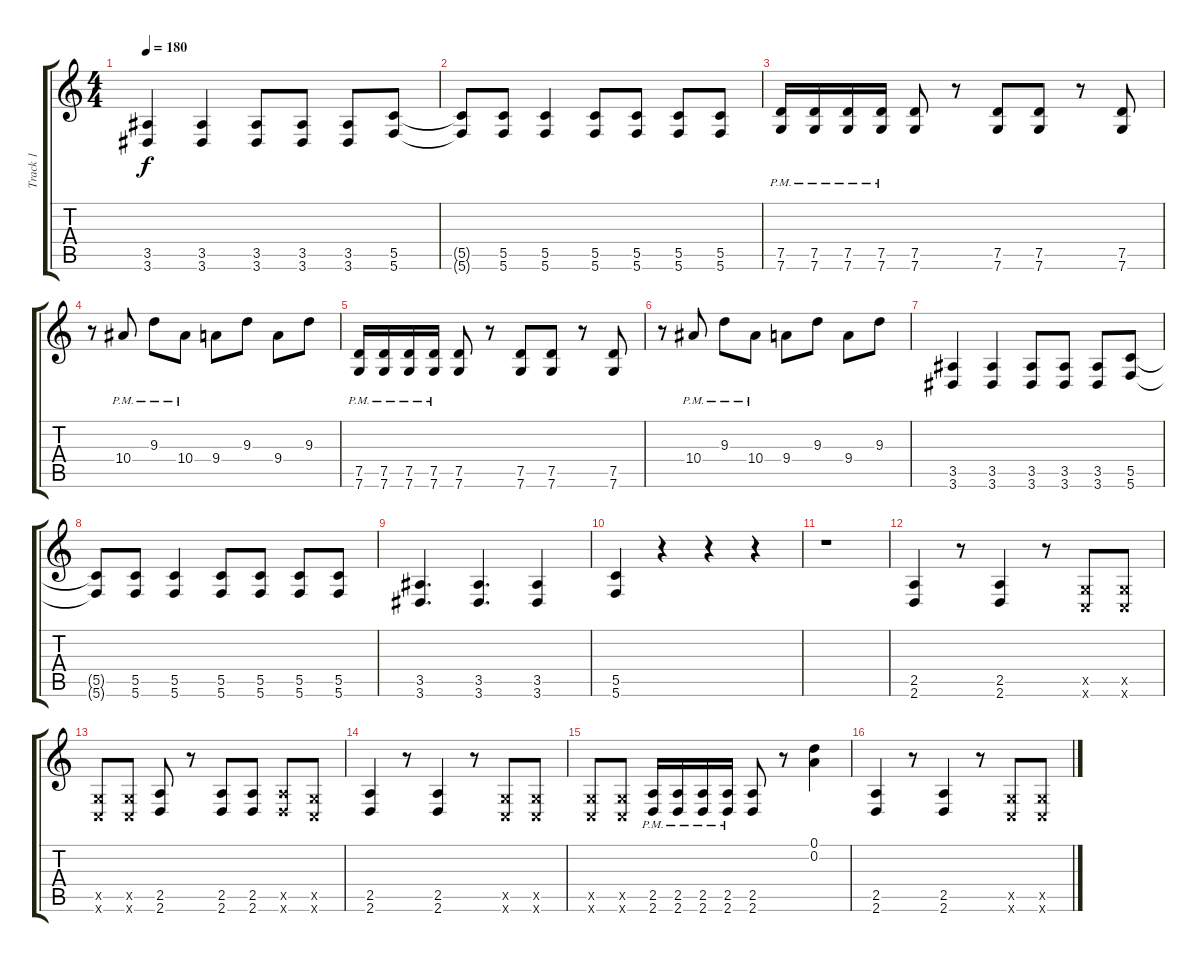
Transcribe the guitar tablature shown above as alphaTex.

\track ("Track 1" "Track 1") {instrument distortionguitar}
\staff {score tabs}
\tuning (D4 A3 F3 C3 G2 C2) {hide}
\ts (4 4)
\tempo 180
\clef g2
\ks c
(3.5 3.6).4{dy f} (3.5 3.6).4 (3.5 3.6).8 (3.5 3.6).8 (3.5 3.6).8 (5.5 5.6).8 |
(5.5{t} 5.6{t}).8 (5.5 5.6).8 (5.5 5.6).4 (5.5 5.6).8 (5.5 5.6).8 (5.5 5.6).8 (5.5 5.6).8 |
(7.5{pm} 7.6{pm}).16 (7.5{pm} 7.6{pm}).16 (7.5{pm} 7.6{pm}).16 (7.5{pm} 7.6{pm}).16 (7.5 7.6).8 r.8 (7.5 7.6).8 (7.5 7.6).8 r.8 (7.5 7.6).8 |
r.8 10.4{pm}.8 9.3{pm}.8 10.4{pm}.8 9.4.8 9.3.8 9.4.8 9.3.8 |
(7.5{pm} 7.6{pm}).16 (7.5{pm} 7.6{pm}).16 (7.5{pm} 7.6{pm}).16 (7.5{pm} 7.6{pm}).16 (7.5 7.6).8 r.8 (7.5 7.6).8 (7.5 7.6).8 r.8 (7.5 7.6).8 |
r.8 10.4{pm}.8 9.3{pm}.8 10.4{pm}.8 9.4.8 9.3.8 9.4.8 9.3.8 |
(3.5 3.6).4 (3.5 3.6).4 (3.5 3.6).8 (3.5 3.6).8 (3.5 3.6).8 (5.5 5.6).8 |
(5.5{t} 5.6{t}).8 (5.5 5.6).8 (5.5 5.6).4 (5.5 5.6).8 (5.5 5.6).8 (5.5 5.6).8 (5.5 5.6).8 |
(3.5 3.6).4{d} (3.5 3.6).4{d} (3.5 3.6).4 |
(5.5 5.6).4 r.4 r.4 r.4 |
r.1 |
(2.5 2.6).4 r.8 (2.5 2.6).4 r.8 (0.5{x} 0.6{x}).8 (0.5{x} 0.6{x}).8 |
(0.5{x} 0.6{x}).8 (0.5{x} 0.6{x}).8 (2.5 2.6).8 r.8 (2.5 2.6).8 (2.5 2.6).8 (2.5{x} 2.6{x}).8 (0.5{x} 0.6{x}).8 |
(2.5 2.6).4 r.8 (2.5 2.6).4 r.8 (0.5{x} 0.6{x}).8 (0.5{x} 0.6{x}).8 |
(0.5{x} 0.6{x}).8 (0.5{x} 0.6{x}).8 (2.5{pm} 2.6{pm}).16 (2.5{pm} 2.6{pm}).16 (2.5{pm} 2.6{pm}).16 (2.5{pm} 2.6{pm}).16 (2.5 2.6).8 r.8 (0.1 0.2).4 |
(2.5 2.6).4 r.8 (2.5 2.6).4 r.8 (0.5{x} 0.6{x}).8 (0.5{x} 0.6{x}).8
